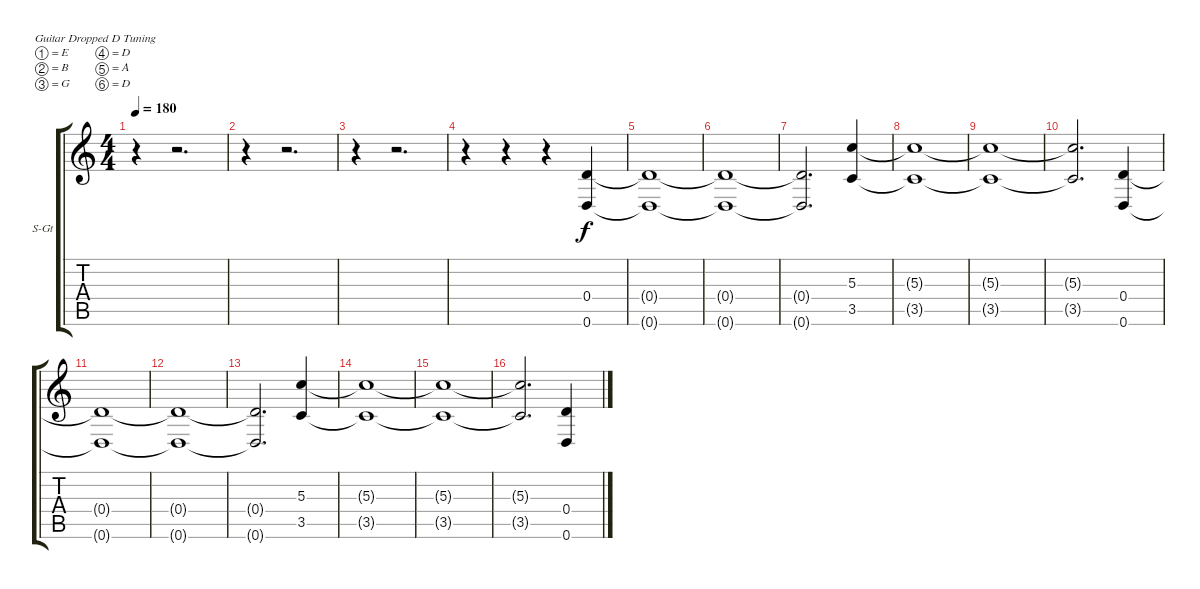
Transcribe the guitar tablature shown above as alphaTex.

\bracketExtendMode groupsimilarinstruments
\firstSystemTrackNameOrientation horizontal
\otherSystemsTrackNameOrientation horizontal
\track ("Keyboards" "S-Gt") {instrument pad4choir}
\staff {score tabs}
\tuning (E4 B3 G3 D3 A2 D2)
\displaytranspose 12
\ts (4 4)
\tempo 180
\clef g2
\ks c
r.4{dy f} r.2{d} |
r.4 r.2{d} |
r.4 r.2{d} |
r.4 r.4 r.4 (0.4 0.6).4 |
(0.4{t} 0.6{t}).1 |
(0.4{t} 0.6{t}).1 |
(0.4{t} 0.6{t}).2{d} (5.3 3.5).4 |
(5.3{t} 3.5{t}).1 |
(5.3{t} 3.5{t}).1 |
(5.3{t} 3.5{t}).2{d} (0.4 0.6).4 |
(0.4{t} 0.6{t}).1 |
(0.4{t} 0.6{t}).1 |
(0.4{t} 0.6{t}).2{d} (5.3 3.5).4 |
(5.3{t} 3.5{t}).1 |
(5.3{t} 3.5{t}).1 |
(5.3{t} 3.5{t}).2{d} (0.4 0.6).4
